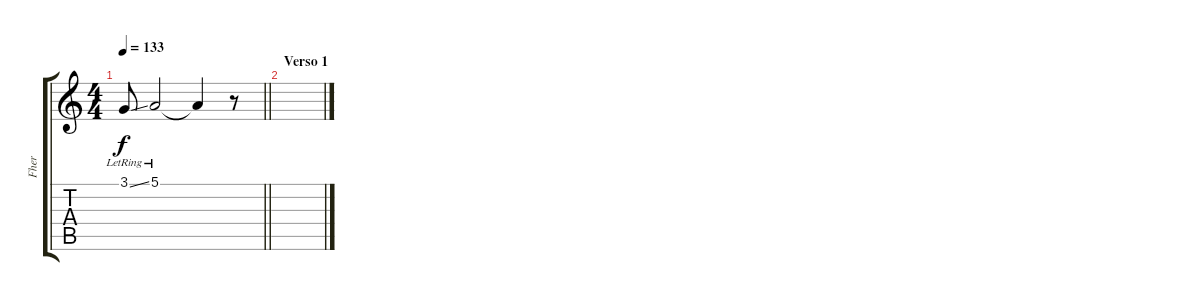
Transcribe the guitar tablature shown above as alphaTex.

\track ("Fher" "Fher") {instrument harmonica}
\staff {score tabs}
\tuning (E4 B3 G3 D3 A2 E2) {hide}
\ts (4 4)
\tempo 133
\clef g2
\barLineRight lightlight
\ks c
3.1{ss lr}.8{dy f} 5.1{lr}.2 5.1{t}.4 r.8 |
\section ("" "Verso 1")
